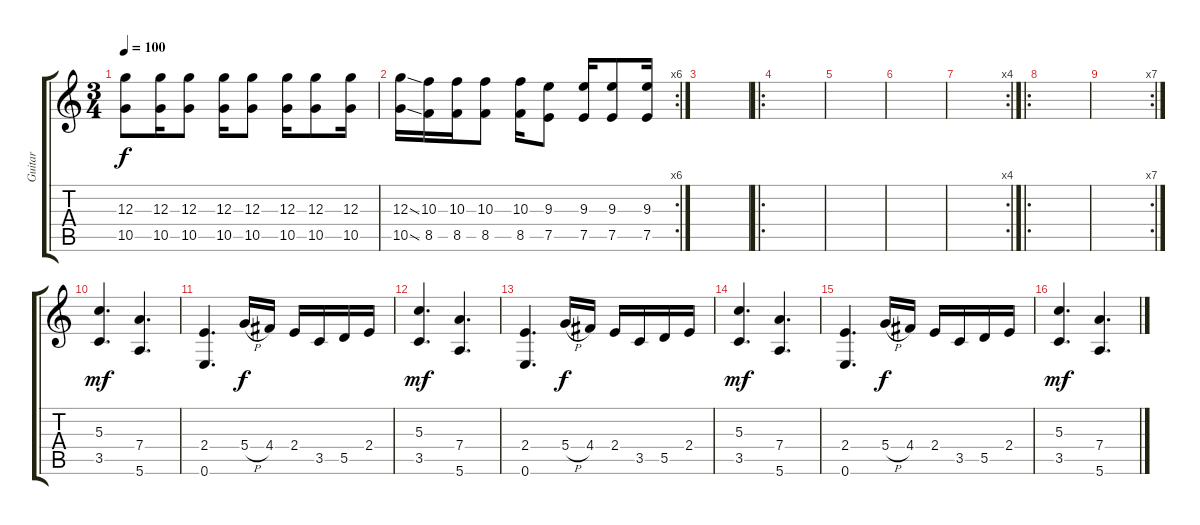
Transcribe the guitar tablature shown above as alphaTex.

\track ("Guitar" "Guitar") {instrument distortionguitar}
\staff {score tabs}
\tuning (E4 B3 G3 D3 A2 E2) {hide}
\ts (3 4)
\tempo 100
\clef g2
\ks c
(12.3 10.5).8{dy f} (12.3 10.5).16 (12.3 10.5).8 (12.3 10.5).16 (12.3 10.5).8 (12.3 10.5).16 (12.3 10.5).8 (12.3 10.5).16 |
\rc 6
(12.3{ss} 10.5{ss}).16 (10.3 8.5).16 (10.3 8.5).16 (10.3 8.5).8 (10.3 8.5).16 (9.3 7.5).8 (9.3 7.5).16 (9.3 7.5).8 (9.3 7.5).16 |
|
\ro
|
|
|
\rc 4
|
\ro
|
\rc 7
|
(5.3 3.5).4{d dy mf} (7.4 5.6).4{d} |
(2.4 0.6).4{d} 5.4{h}.16{dy f} 4.4.16 2.4.16 3.5.16 5.5.16 2.4.16 |
(5.3 3.5).4{d dy mf} (7.4 5.6).4{d} |
(2.4 0.6).4{d} 5.4{h}.16{dy f} 4.4.16 2.4.16 3.5.16 5.5.16 2.4.16 |
(5.3 3.5).4{d dy mf} (7.4 5.6).4{d} |
(2.4 0.6).4{d} 5.4{h}.16{dy f} 4.4.16 2.4.16 3.5.16 5.5.16 2.4.16 |
(5.3 3.5).4{d dy mf} (7.4 5.6).4{d}
